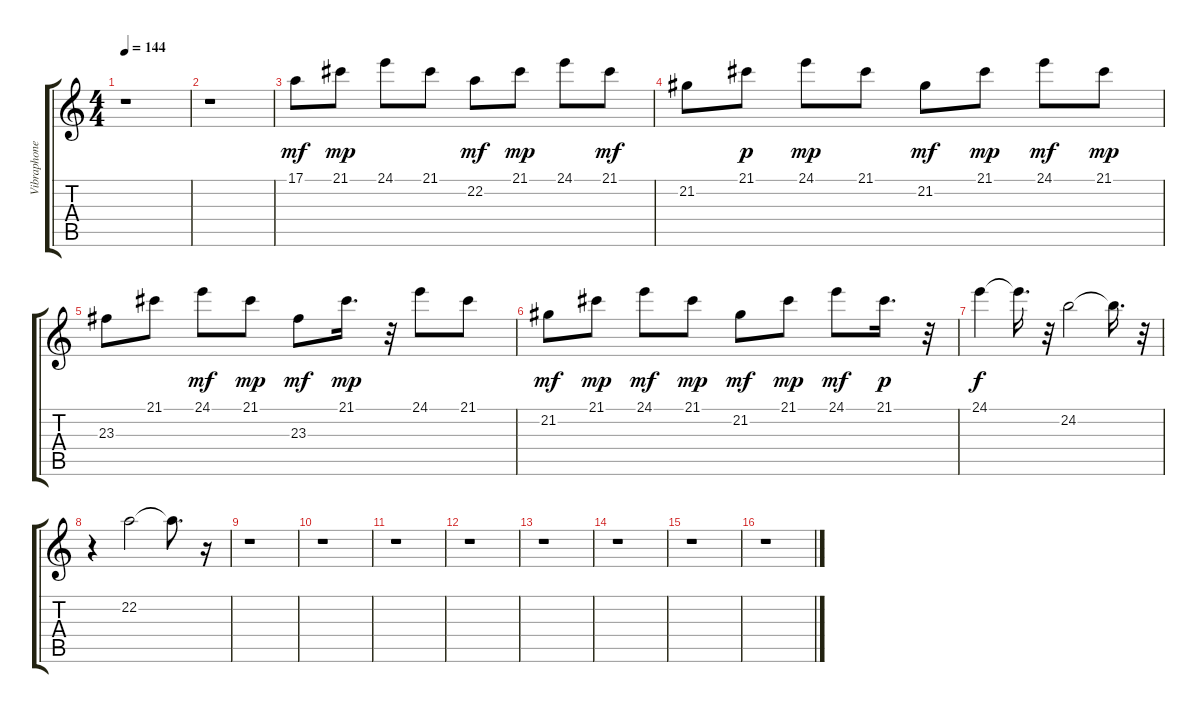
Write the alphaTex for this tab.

\track ("Vibraphone" "Vibraphone") {instrument vibraphone}
\staff {score tabs}
\tuning (E4 B3 G3 D3 A2 E2) {hide}
\ts (4 4)
\tempo 144
\clef g2
\ks c
r.1{dy f} |
r.1 |
17.1.8{dy mf} 21.1.8{dy mp} 24.1.8 21.1.8 22.2.8{dy mf} 21.1.8{dy mp} 24.1.8 21.1.8{dy mf} |
21.2.8 21.1.8{dy p} 24.1.8{dy mp} 21.1.8 21.2.8{dy mf} 21.1.8{dy mp} 24.1.8{dy mf} 21.1.8{dy mp} |
23.3.8 21.1.8 24.1.8{dy mf} 21.1.8{dy mp} 23.3.8{dy mf} 21.1.16{d dy mp} r.32 24.1.8 21.1.8 |
21.2.8{dy mf} 21.1.8{dy mp} 24.1.8{dy mf} 21.1.8{dy mp} 21.2.8{dy mf} 21.1.8{dy mp} 24.1.8{dy mf} 21.1.16{d dy p} r.32 |
24.1.4{dy f} 24.1{t}.16{d} r.32 24.2.2 24.2{t}.16{d} r.32 |
r.4 22.2.2 22.2{t}.8{d} r.16 |
r.1 |
r.1 |
r.1 |
r.1 |
r.1 |
r.1 |
r.1 |
r.1
